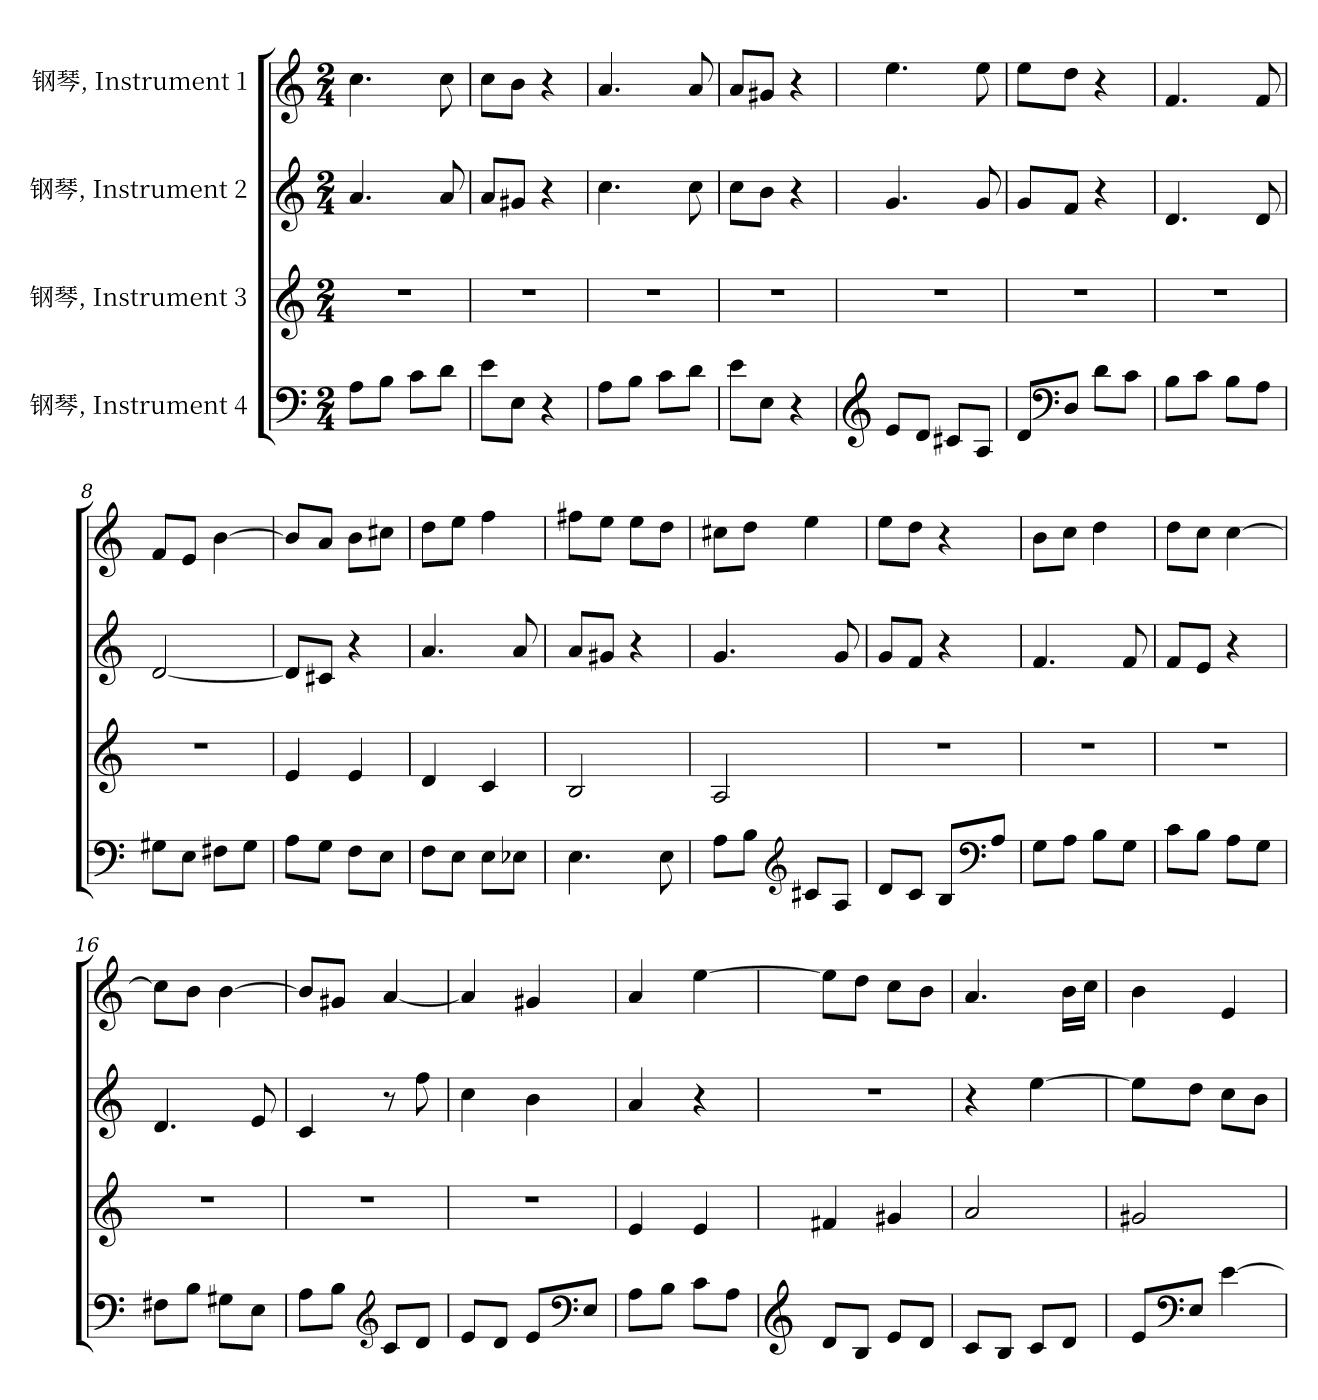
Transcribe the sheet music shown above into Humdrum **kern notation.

**kern	**kern	**kern	**kern
*part4	*part3	*part2	*part1
*staff4	*staff3	*staff2	*staff1
*I"钢琴, Instrument 4	*I"钢琴, Instrument 3	*I"钢琴, Instrument 2	*I"钢琴, Instrument 1
*clefF4	*clefG2	*clefG2	*clefG2
*k[]	*k[]	*k[]	*k[]
*M2/4	*M2/4	*M2/4	*M2/4
*MM80	*MM80	*MM80	*MM80
=1	=1	=1	=1
8A\L	2r	4.a/	4.cc\
8B\J	.	.	.
8c\L	.	.	.
8d\J	.	8a/	8cc\
=2	=2	=2	=2
8e\L	2r	8a/L	8cc\L
8E\J	.	8g#X/J	8b\J
4r	.	4r	4r
=3	=3	=3	=3
8A\L	2r	4.cc\	4.a/
8B\J	.	.	.
8c\L	.	.	.
8d\J	.	8cc\	8a/
=4	=4	=4	=4
8e\L	2r	8cc\L	8a/L
8E\J	.	8b\J	8g#X/J
4r	.	4r	4r
=5	=5	=5	=5
*clefG2	*	*	*
8e/L	2r	4.g/	4.ee\
8d/J	.	.	.
8c#X/L	.	.	.
8A/J	.	8g/	8ee\
!!LO:LB:g=z
=6	=6	=6	=6
8d/L	2r	8g/L	8ee\L
*clefF4	*	*	*
8D/J	.	8f/J	8dd\J
8d\L	.	4r	4r
8c\J	.	.	.
=7	=7	=7	=7
8B\L	2r	4.d/	4.f/
8c\J	.	.	.
8B\L	.	.	.
8A\J	.	8d/	8f/
=8	=8	=8	=8
8G#X\L	2r	[2d/	8f/L
8E\J	.	.	8e/J
8F#X\L	.	.	[4b\
8G#\J	.	.	.
=9	=9	=9	=9
8A\L	4e/	8d/L]	8b/L]
8G\J	.	8c#X/J	8a/J
8F\L	4e/	4r	8b\L
8E\J	.	.	8cc#X\J
=10	=10	=10	=10
8F\L	4d/	4.a/	8dd\L
8E\J	.	.	8ee\J
8E\L	4c/	.	4ff\
8E-X\J	.	8a/	.
=11	=11	=11	=11
4.E\	2B/	8a/L	8ff#X\L
.	.	8g#X/J	8ee\J
.	.	4r	8ee\L
8E\	.	.	8dd\J
!!LO:LB:g=z
=12	=12	=12	=12
8A\L	2A/	4.g/	8cc#X\L
8B\J	.	.	8dd\J
*clefG2	*	*	*
8c#X/L	.	.	4ee\
8A/J	.	8g/	.
=13	=13	=13	=13
8d/L	2r	8g/L	8ee\L
8c/J	.	8f/J	8dd\J
8B/L	.	4r	4r
*clefF4	*	*	*
8A/J	.	.	.
=14	=14	=14	=14
8G\L	2r	4.f/	8b\L
8A\J	.	.	8cc\J
8B\L	.	.	4dd\
8G\J	.	8f/	.
=15	=15	=15	=15
8c\L	2r	8f/L	8dd\L
8B\J	.	8e/J	8cc\J
8A\L	.	4r	[4cc\
8G\J	.	.	.
=16	=16	=16	=16
8F#X\L	2r	4.d/	8cc\L]
8B\J	.	.	8b\J
8G#X\L	.	.	[4b\
8E\J	.	8e/	.
=17	=17	=17	=17
8A\L	2r	4c/	8b/L]
8B\J	.	.	8g#X/J
*clefG2	*	*	*
8c/L	.	8r	[4a/
8d/J	.	8ff\	.
!!LO:PB:g=z
=18	=18	=18	=18
8e/L	2r	4cc\	4a/]
8d/J	.	.	.
8e/L	.	4b\	4g#X/
*clefF4	*	*	*
8E/J	.	.	.
=19	=19	=19	=19
8A\L	4e/	4a/	4a/
8B\J	.	.	.
8c\L	4e/	4r	[4ee\
8A\J	.	.	.
=20	=20	=20	=20
*clefG2	*	*	*
8d/L	4f#X/	2r	8ee\L]
8B/J	.	.	8dd\J
8e/L	4g#X/	.	8cc\L
8d/J	.	.	8b\J
=21	=21	=21	=21
8c/L	2a/	4r	4.a/
8B/J	.	.	.
8c/L	.	[4ee\	.
8d/J	.	.	16b\LL
.	.	.	16cc\JJ
=22	=22	=22	=22
8e/L	2g#X/	8ee\L]	4b\
*clefF4	*	*	*
8E/J	.	8dd\J	.
[4e\	.	8cc\L	4e/
.	.	8b\J	.
=	=	=	=
*-	*-	*-	*-
